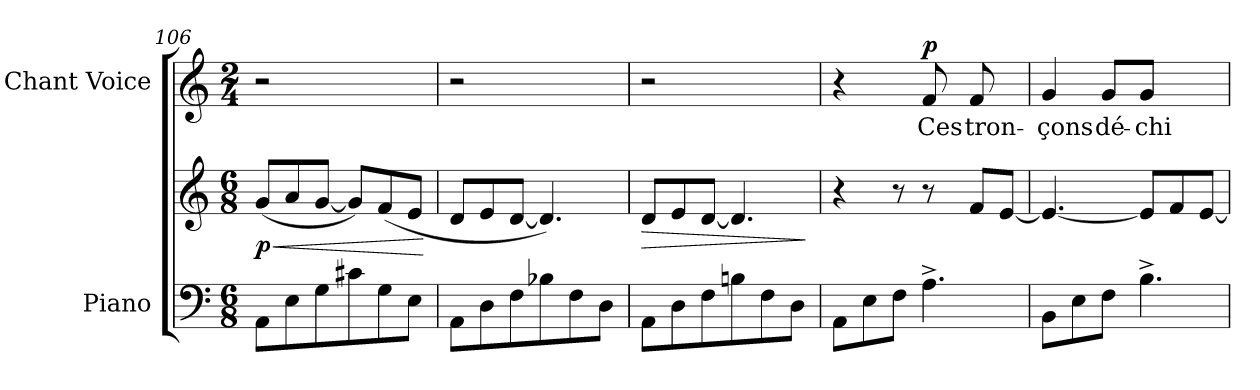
**kern	**kern	**dynam	**kern	**text	**dynam
*part2	*part2	*part2	*part1	*part1	*part1
*staff3	*staff2	*staff2/3	*staff1	*staff1	*staff1
*I"Piano	*	*	*I"Chant Voice	*	*
*I'Pno	*	*	*	*	*
*clefF4	*clefG2	*	*clefG2	*	*
*k[]	*k[]	*	*k[]	*	*
*M6/8	*M6/8	*	*M2/4	*	*
=106	=106	=106	=106	=106	=106
!	!	!LO:HP:b	!	!	!
!	!	!LO:DY:n=1:b	!	!	!
8AA\L	(>8g/L	< p	2r	.	.
8E\	8a/	.	.	.	.
8G\	[8g/J	.	.	.	.
8c#X\	8g/L])	.	.	.	.
8G\	(>8f/	.	4ryy	.	.
8E\J	8e/J	.	.	.	.
.	.	[	.	.	.
=107	=107	=107	=107	=107	=107
8AA\L	8d/L	.	2r	.	.
8D\	8e/	.	.	.	.
8F\	[8d/J	.	.	.	.
8B-X\	4.d/])	.	.	.	.
8F\	.	.	4ryy	.	.
8D\J	.	.	.	.	.
=108	=108	=108	=108	=108	=108
!	!	!LO:HP:b	!	!	!
8AA\L	8d/L	>	2r	.	.
8D\	8e/	.	.	.	.
8F\	[8d/J	.	.	.	.
8Bn\	4.d/]	.	.	.	.
8F\	.	.	4ryy	.	.
8D\J	.	.	.	.	.
.	.	]	.	.	.
=109	=109	=109	=109	=109	=109
!	!	!	!LO:N:vis=4	!	!
8AA\L	4r	.	4.r	.	.
8E\	.	.	.	.	.
8F\J	8r	.	.	.	.
!	!	!	!	!	!LO:DY:a
4.A^\	8r	.	8f/	Ces	p
.	8f/L	.	8f/	tron-	.
.	[8e/J	.	8ryy	.	.
=110	=110	=110	=110	=110	=110
8BB\L	4.e/_	.	4g/	-çons	.
8E\	.	.	.	.	.
8F\J	.	.	8g/L	dé-	.
4.B^\	8e/L]	.	8g/J	-chi-	.
.	8f/	.	4ryy	.	.
.	[8e/J	.	.	.	.
=	=	=	=	=	=
*-	*-	*-	*-	*-	*-
